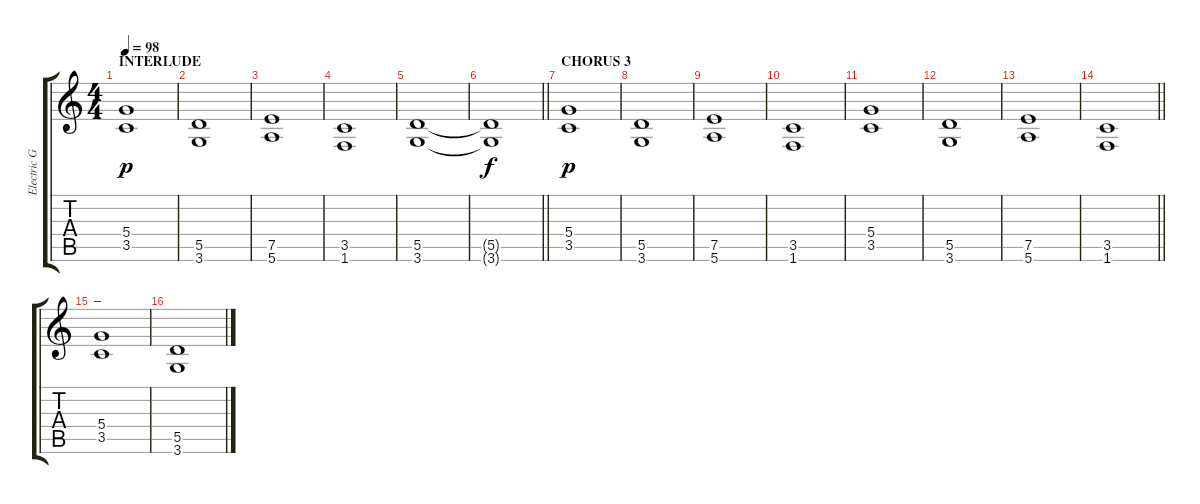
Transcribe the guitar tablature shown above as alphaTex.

\track ("Electric Guitar #1" "Electric G") {instrument electricguitarjazz}
\staff {score tabs}
\tuning (E4 B3 G3 D3 A2 E2) {hide}
\ts (4 4)
\section ("" "INTERLUDE")
\tempo 98
\clef g2
\ks c
(5.4 3.5).1{dy p} |
(5.5 3.6).1 |
(7.5 5.6).1 |
(3.5 1.6).1 |
(5.5 3.6).1 |
\barLineRight lightlight
(5.5{t} 3.6{t}).1{dy f} |
\section ("" "CHORUS 3")
(5.4 3.5).1{dy p} |
(5.5 3.6).1 |
(7.5 5.6).1 |
(3.5 1.6).1 |
(5.4 3.5).1 |
(5.5 3.6).1 |
(7.5 5.6).1 |
\barLineRight lightlight
(3.5 1.6).1 |
\section ("" "_")
(5.4 3.5).1 |
(5.5 3.6).1
